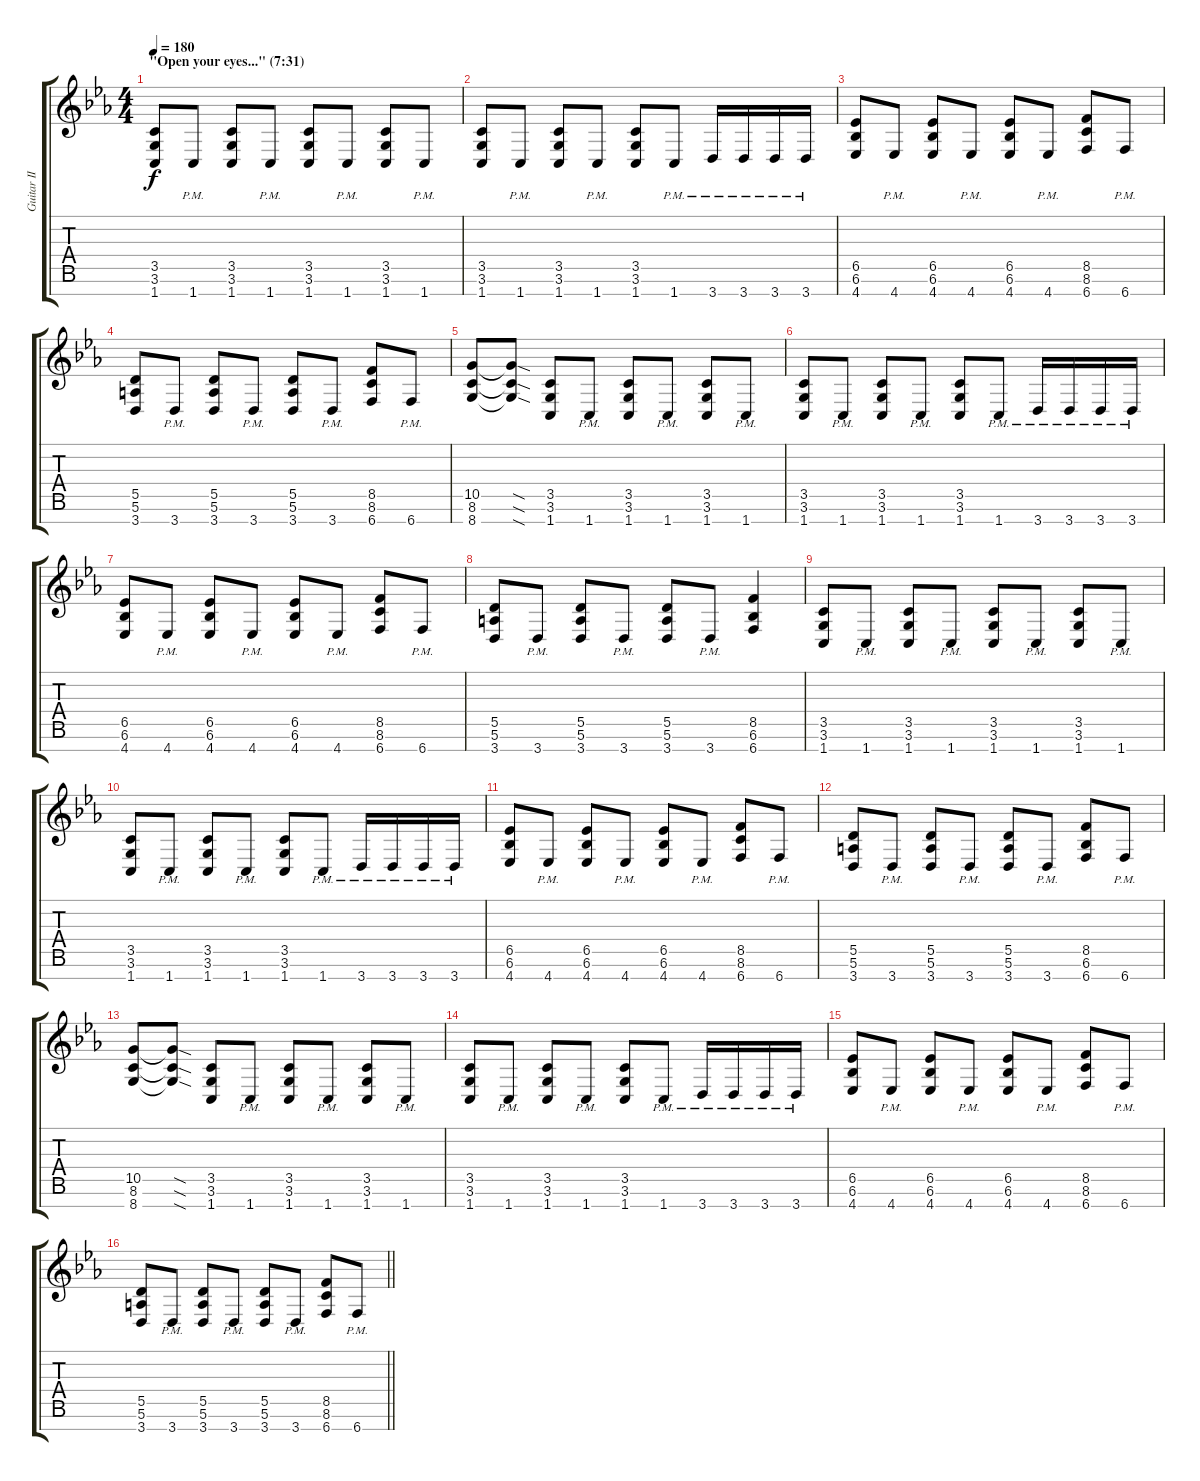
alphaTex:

\track ("Guitar II" "Guitar II") {instrument distortionguitar}
\staff {score tabs}
\tuning (E4 B3 G3 D3 A2 E2 B1) {hide}
\ts (4 4)
\section ("" "\"Open your eyes...\" (7:31)")
\tempo 180
\clef g2
\ks eb
(3.5 3.6 1.7).8{dy f} 1.7{pm}.8 (3.5 3.6 1.7).8 1.7{pm}.8 (3.5 3.6 1.7).8 1.7{pm}.8 (3.5 3.6 1.7).8 1.7{pm}.8 |
(3.5 3.6 1.7).8 1.7{pm}.8 (3.5 3.6 1.7).8 1.7{pm}.8 (3.5 3.6 1.7).8 1.7{pm}.8 3.7{pm}.16 3.7{pm}.16 3.7{pm}.16 3.7{pm}.16 |
(6.5 6.6 4.7).8 4.7{pm}.8 (6.5 6.6 4.7).8 4.7{pm}.8 (6.5 6.6 4.7).8 4.7{pm}.8 (8.5 8.6 6.7).8 6.7{pm}.8 |
(5.5 5.6 3.7).8 3.7{pm}.8 (5.5 5.6 3.7).8 3.7{pm}.8 (5.5 5.6 3.7).8 3.7{pm}.8 (8.5 8.6 6.7).8 6.7{pm}.8 |
(10.5 8.6 8.7).8 (10.5{sod t} 8.6{sod t} 8.7{sod t}).8 (3.5 3.6 1.7).8 1.7{pm}.8 (3.5 3.6 1.7).8 1.7{pm}.8 (3.5 3.6 1.7).8 1.7{pm}.8 |
(3.5 3.6 1.7).8 1.7{pm}.8 (3.5 3.6 1.7).8 1.7{pm}.8 (3.5 3.6 1.7).8 1.7{pm}.8 3.7{pm}.16 3.7{pm}.16 3.7{pm}.16 3.7{pm}.16 |
(6.5 6.6 4.7).8 4.7{pm}.8 (6.5 6.6 4.7).8 4.7{pm}.8 (6.5 6.6 4.7).8 4.7{pm}.8 (8.5 8.6 6.7).8 6.7{pm}.8 |
(5.5 5.6 3.7).8 3.7{pm}.8 (5.5 5.6 3.7).8 3.7{pm}.8 (5.5 5.6 3.7).8 3.7{pm}.8 (8.5 6.6 6.7).4 |
(3.5 3.6 1.7).8 1.7{pm}.8 (3.5 3.6 1.7).8 1.7{pm}.8 (3.5 3.6 1.7).8 1.7{pm}.8 (3.5 3.6 1.7).8 1.7{pm}.8 |
(3.5 3.6 1.7).8 1.7{pm}.8 (3.5 3.6 1.7).8 1.7{pm}.8 (3.5 3.6 1.7).8 1.7{pm}.8 3.7{pm}.16 3.7{pm}.16 3.7{pm}.16 3.7{pm}.16 |
(6.5 6.6 4.7).8 4.7{pm}.8 (6.5 6.6 4.7).8 4.7{pm}.8 (6.5 6.6 4.7).8 4.7{pm}.8 (8.5 8.6 6.7).8 6.7{pm}.8 |
(5.5 5.6 3.7).8 3.7{pm}.8 (5.5 5.6 3.7).8 3.7{pm}.8 (5.5 5.6 3.7).8 3.7{pm}.8 (8.5 6.6 6.7).8 6.7{pm}.8 |
(10.5 8.6 8.7).8 (10.5{sod t} 8.6{sod t} 8.7{sod t}).8 (3.5 3.6 1.7).8 1.7{pm}.8 (3.5 3.6 1.7).8 1.7{pm}.8 (3.5 3.6 1.7).8 1.7{pm}.8 |
(3.5 3.6 1.7).8 1.7{pm}.8 (3.5 3.6 1.7).8 1.7{pm}.8 (3.5 3.6 1.7).8 1.7{pm}.8 3.7{pm}.16 3.7{pm}.16 3.7{pm}.16 3.7{pm}.16 |
(6.5 6.6 4.7).8 4.7{pm}.8 (6.5 6.6 4.7).8 4.7{pm}.8 (6.5 6.6 4.7).8 4.7{pm}.8 (8.5 8.6 6.7).8 6.7{pm}.8 |
\barLineRight lightlight
(5.5 5.6 3.7).8 3.7{pm}.8 (5.5 5.6 3.7).8 3.7{pm}.8 (5.5 5.6 3.7).8 3.7{pm}.8 (8.5 8.6 6.7).8 6.7{pm}.8
